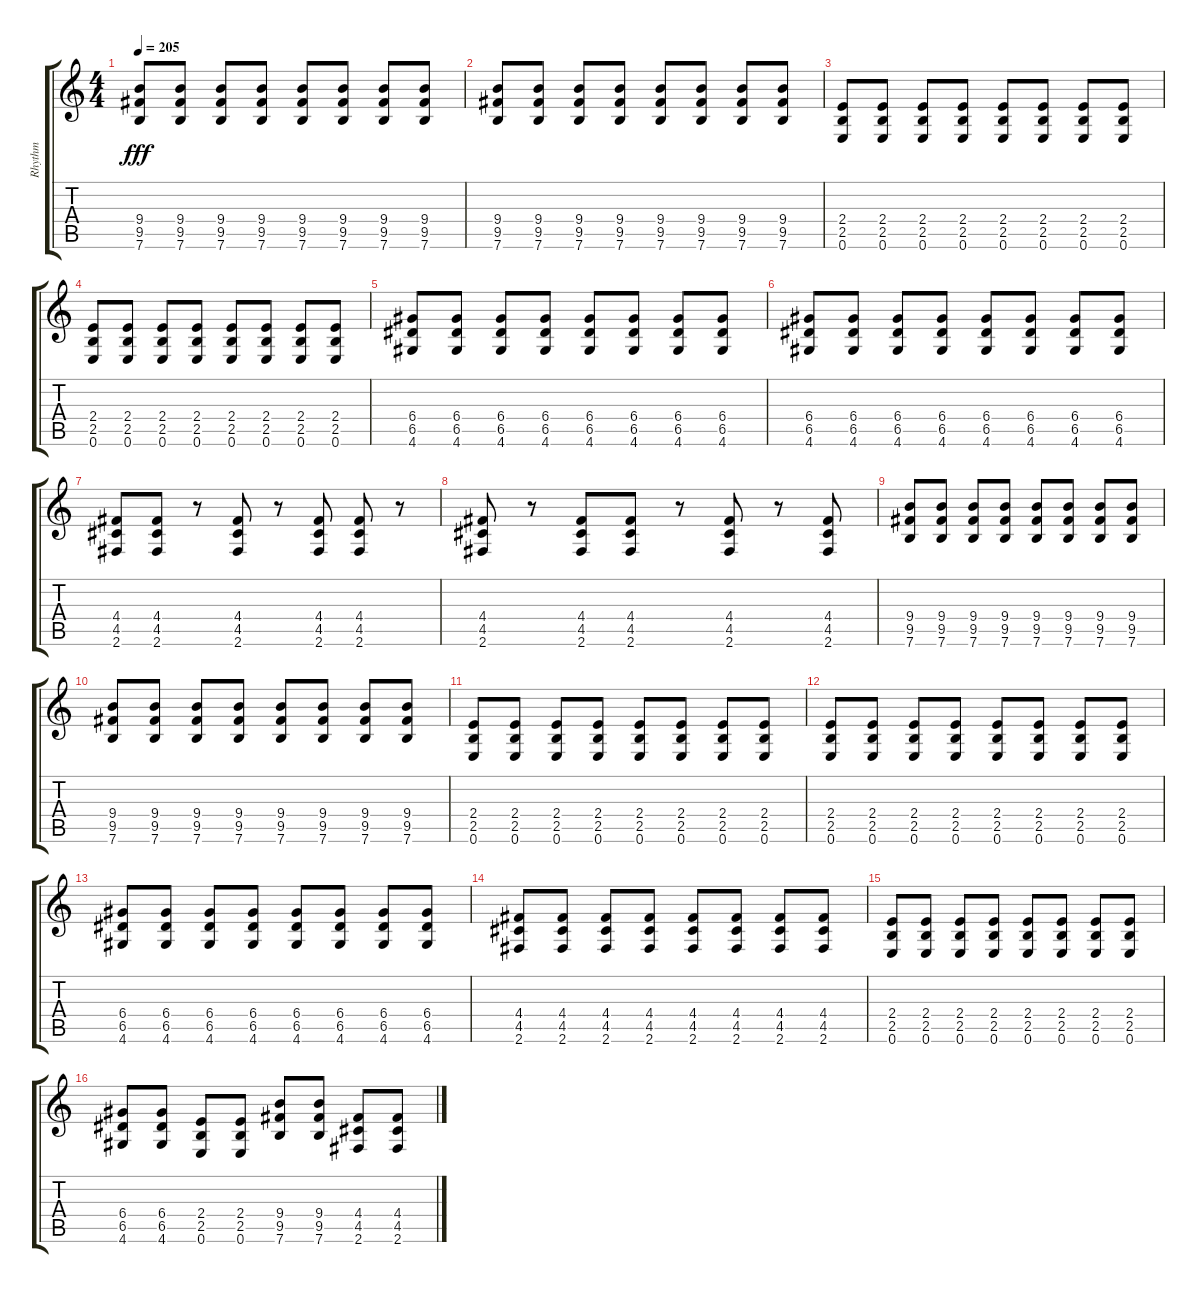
\track ("Rhythm" "Rhythm") {instrument overdrivenguitar}
\staff {score tabs}
\tuning (E4 B3 G3 D3 A2 E2) {hide}
\ts (4 4)
\tempo 205
\clef g2
\ks c
(9.4 9.5 7.6).8{dy fff} (9.4 9.5 7.6).8 (9.4 9.5 7.6).8 (9.4 9.5 7.6).8 (9.4 9.5 7.6).8 (9.4 9.5 7.6).8 (9.4 9.5 7.6).8 (9.4 9.5 7.6).8 |
(9.4 9.5 7.6).8 (9.4 9.5 7.6).8 (9.4 9.5 7.6).8 (9.4 9.5 7.6).8 (9.4 9.5 7.6).8 (9.4 9.5 7.6).8 (9.4 9.5 7.6).8 (9.4 9.5 7.6).8 |
(2.4 2.5 0.6).8 (2.4 2.5 0.6).8 (2.4 2.5 0.6).8 (2.4 2.5 0.6).8 (2.4 2.5 0.6).8 (2.4 2.5 0.6).8 (2.4 2.5 0.6).8 (2.4 2.5 0.6).8 |
(2.4 2.5 0.6).8 (2.4 2.5 0.6).8 (2.4 2.5 0.6).8 (2.4 2.5 0.6).8 (2.4 2.5 0.6).8 (2.4 2.5 0.6).8 (2.4 2.5 0.6).8 (2.4 2.5 0.6).8 |
(6.4 6.5 4.6).8 (6.4 6.5 4.6).8 (6.4 6.5 4.6).8 (6.4 6.5 4.6).8 (6.4 6.5 4.6).8 (6.4 6.5 4.6).8 (6.4 6.5 4.6).8 (6.4 6.5 4.6).8 |
(6.4 6.5 4.6).8 (6.4 6.5 4.6).8 (6.4 6.5 4.6).8 (6.4 6.5 4.6).8 (6.4 6.5 4.6).8 (6.4 6.5 4.6).8 (6.4 6.5 4.6).8 (6.4 6.5 4.6).8 |
(4.4 4.5 2.6).8 (4.4 4.5 2.6).8 r.8 (4.4 4.5 2.6).8 r.8 (4.4 4.5 2.6).8 (4.4 4.5 2.6).8 r.8 |
(4.4 4.5 2.6).8 r.8 (4.4 4.5 2.6).8 (4.4 4.5 2.6).8 r.8 (4.4 4.5 2.6).8 r.8 (4.4 4.5 2.6).8 |
(9.4 9.5 7.6).8 (9.4 9.5 7.6).8 (9.4 9.5 7.6).8 (9.4 9.5 7.6).8 (9.4 9.5 7.6).8 (9.4 9.5 7.6).8 (9.4 9.5 7.6).8 (9.4 9.5 7.6).8 |
(9.4 9.5 7.6).8 (9.4 9.5 7.6).8 (9.4 9.5 7.6).8 (9.4 9.5 7.6).8 (9.4 9.5 7.6).8 (9.4 9.5 7.6).8 (9.4 9.5 7.6).8 (9.4 9.5 7.6).8 |
(2.4 2.5 0.6).8 (2.4 2.5 0.6).8 (2.4 2.5 0.6).8 (2.4 2.5 0.6).8 (2.4 2.5 0.6).8 (2.4 2.5 0.6).8 (2.4 2.5 0.6).8 (2.4 2.5 0.6).8 |
(2.4 2.5 0.6).8 (2.4 2.5 0.6).8 (2.4 2.5 0.6).8 (2.4 2.5 0.6).8 (2.4 2.5 0.6).8 (2.4 2.5 0.6).8 (2.4 2.5 0.6).8 (2.4 2.5 0.6).8 |
(6.4 6.5 4.6).8 (6.4 6.5 4.6).8 (6.4 6.5 4.6).8 (6.4 6.5 4.6).8 (6.4 6.5 4.6).8 (6.4 6.5 4.6).8 (6.4 6.5 4.6).8 (6.4 6.5 4.6).8 |
(4.4 4.5 2.6).8 (4.4 4.5 2.6).8 (4.4 4.5 2.6).8 (4.4 4.5 2.6).8 (4.4 4.5 2.6).8 (4.4 4.5 2.6).8 (4.4 4.5 2.6).8 (4.4 4.5 2.6).8 |
(2.4 2.5 0.6).8 (2.4 2.5 0.6).8 (2.4 2.5 0.6).8 (2.4 2.5 0.6).8 (2.4 2.5 0.6).8 (2.4 2.5 0.6).8 (2.4 2.5 0.6).8 (2.4 2.5 0.6).8 |
(6.4 6.5 4.6).8 (6.4 6.5 4.6).8 (2.4 2.5 0.6).8 (2.4 2.5 0.6).8 (9.4 9.5 7.6).8 (9.4 9.5 7.6).8 (4.4 4.5 2.6).8 (4.4 4.5 2.6).8
